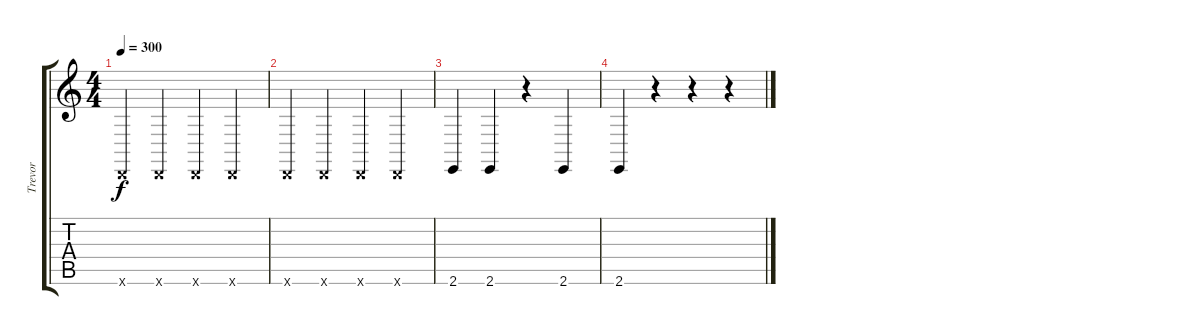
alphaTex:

\track ("Trevor" "Trevor") {instrument acousticgrandpiano}
\staff {score tabs}
\tuning (E4 B3 G3 D3 A2 D2) {hide}
\ts (4 4)
\tempo 300
\clef g2
\ks c
0.6{x}.4{dy f} 0.6{x}.4 0.6{x}.4 0.6{x}.4 |
0.6{x}.4 0.6{x}.4 0.6{x}.4 0.6{x}.4 |
2.6.4 2.6.4 r.4 2.6.4 |
2.6.4 r.4 r.4 r.4
